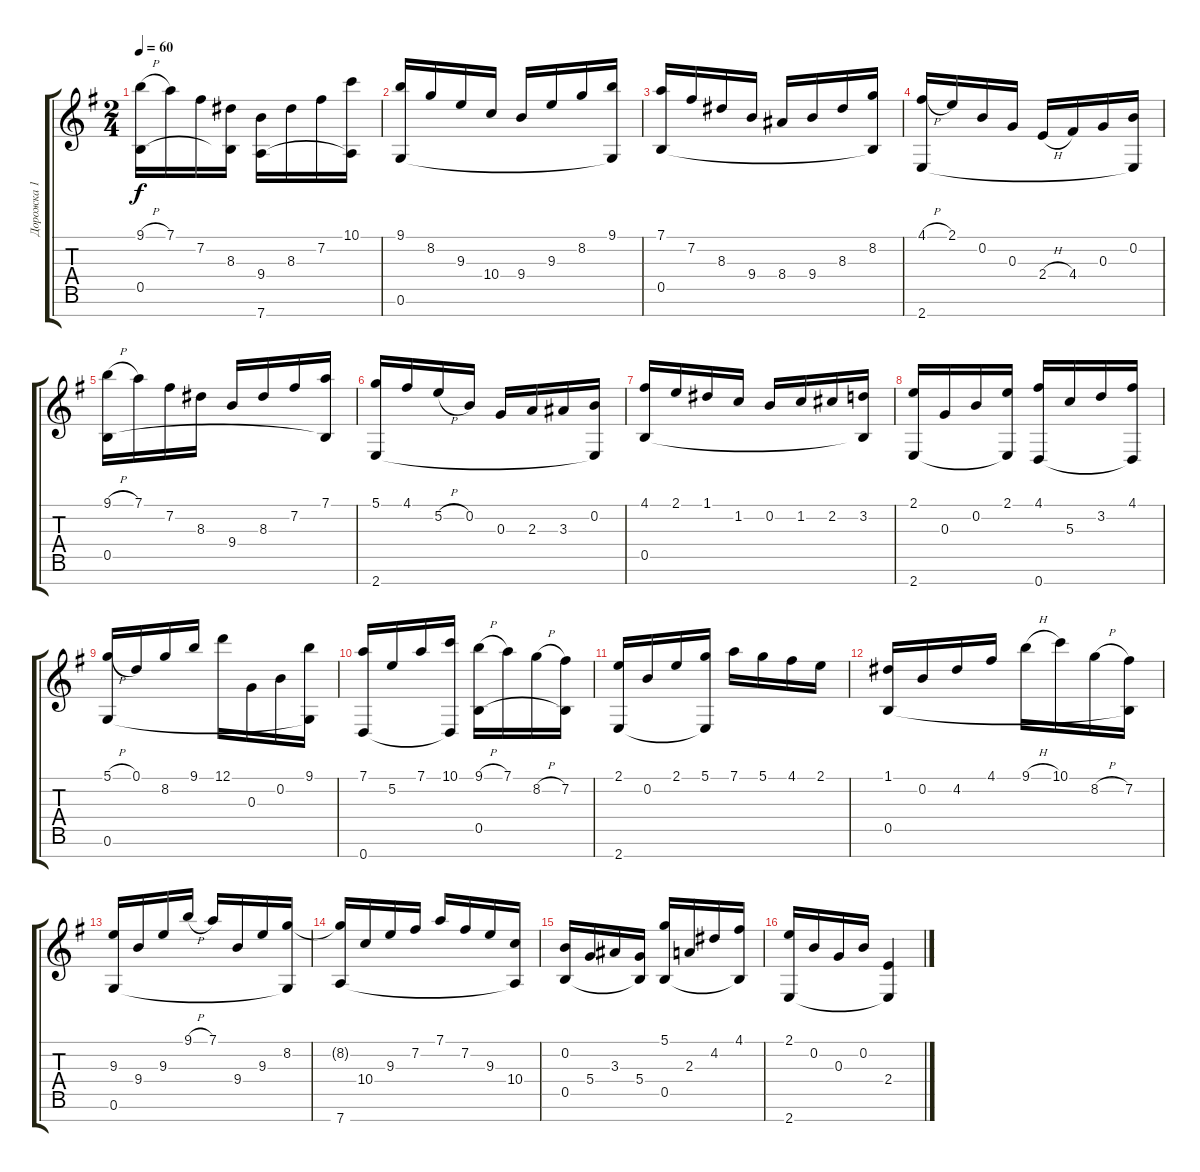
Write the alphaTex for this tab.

\track ("Дорожка 1" "Дорожка 1") {instrument acousticguitarsteel}
\staff {score tabs}
\tuning (D4 B3 G3 D3 B2 G2 D2) {hide}
\ts (2 4)
\tempo 60
\clef g2
\ks g
(9.1{h} 0.5).16{dy f} 7.1.16 7.2.16 (8.3 0.5{t}).16 (9.4 7.7).16 8.3.16 7.2.16 (10.1 7.7{t}).16 |
(9.1 0.6).16 8.2.16 9.3.16 10.4.16 9.4.16 9.3.16 8.2.16 (9.1 0.6{t}).16 |
(7.1 0.5).16 7.2.16 8.3.16 9.4.16 8.4.16 9.4.16 8.3.16 (8.2 0.5{t}).16 |
(4.1{h} 2.7).16 2.1.16 0.2.16 0.3.16 2.4{h}.16 4.4.16 0.3.16 (0.2 2.7{t}).16 |
(9.1{h} 0.5).16 7.1.16 7.2.16 8.3.16 9.4.16 8.3.16 7.2.16 (7.1 0.5{t}).16 |
(5.1 2.7).16 4.1.16 5.2{h}.16 0.2.16 0.3.16 2.3.16 3.3.16 (0.2 2.7{t}).16 |
(4.1 0.5).16 2.1.16 1.1.16 1.2.16 0.2.16 1.2.16 2.2.16 (3.2 0.5{t}).16 |
(2.1 2.7).16 0.3.16 0.2.16 (2.1 2.7{t}).16 (4.1 0.7).16 5.3.16 3.2.16 (4.1 0.7{t}).16 |
(5.1{h} 0.6).16 0.1.16 8.2.16 9.1.16 12.1.16 0.3.16 0.2.16 (9.1 0.6{t}).16 |
(7.1 0.7).16 5.2.16 7.1.16 (10.1 0.7{t}).16 (9.1{h} 0.5).16 7.1.16 8.2{h}.16 (7.2 0.5{t}).16 |
(2.1 2.7).16 0.2.16 2.1.16 (5.1 2.7{t}).16 7.1.16 5.1.16 4.1.16 2.1.16 |
(1.1 0.5).16 0.2.16 4.2.16 4.1.16 9.1{h}.16 10.1.16 8.2{h}.16 (7.2 0.5{t}).16 |
(9.3 0.6).16 9.4.16 9.3.16 9.1{h}.16 7.1.16 9.4.16 9.3.16 (8.2 0.6{t}).16 |
(8.2{t} 7.7).16 10.4.16 9.3.16 7.2.16 7.1.16 7.2.16 9.3.16 (10.4 7.7{t}).16 |
(0.2 0.5).16 5.4.16 3.3.16 (5.4 0.5{t}).16 (5.1 0.5).16 2.3.16 4.2.16 (4.1 0.5{t}).16 |
(2.1 2.7).16 0.2.16 0.3.16 0.2.16 (2.4 2.7{t}).4
